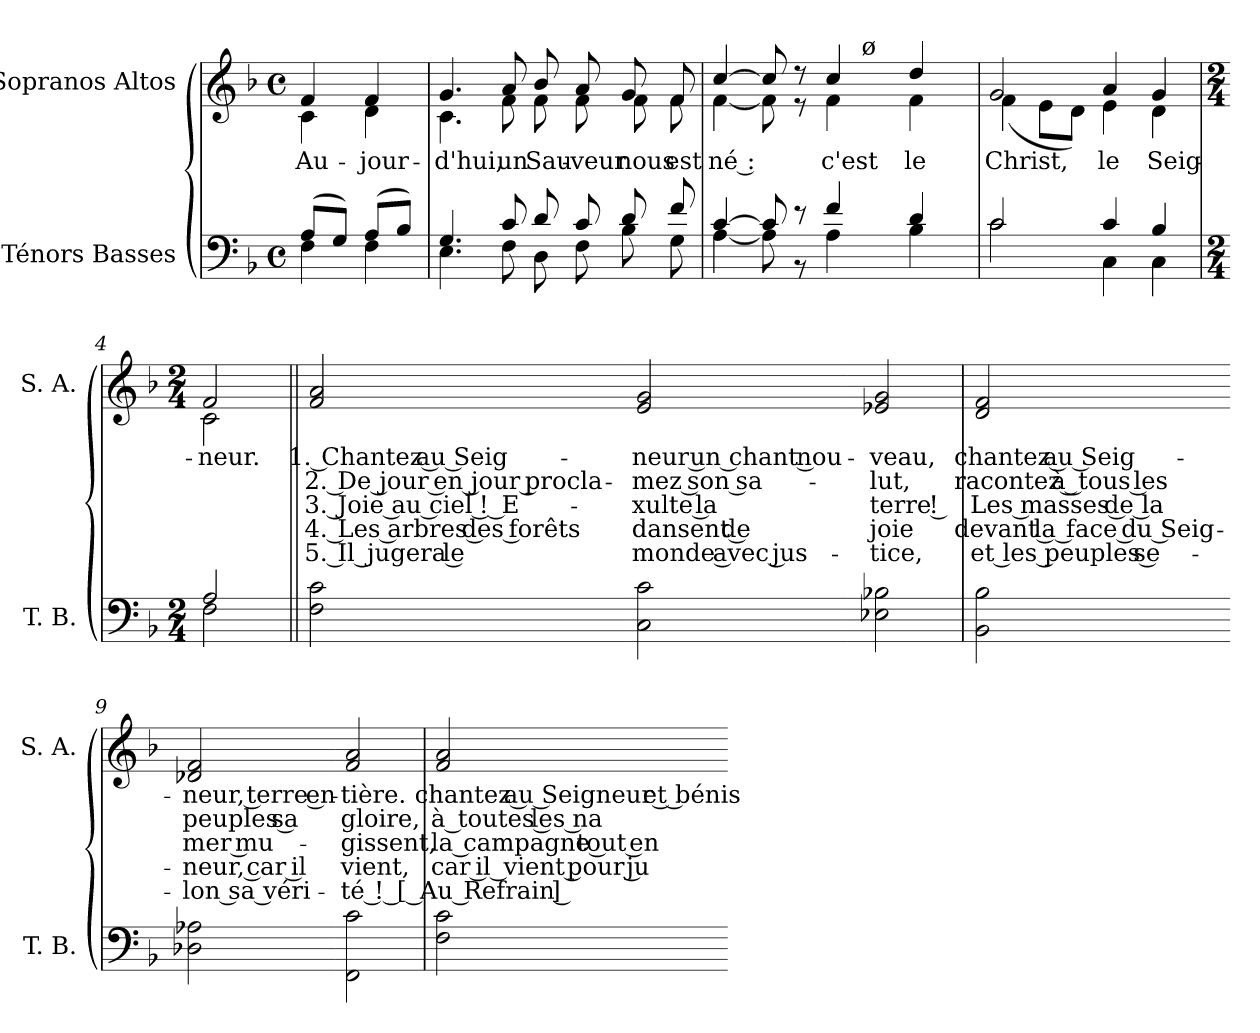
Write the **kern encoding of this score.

**kern	**kern	**text	**text	**text	**text	**text
*part2	*part1	*part1	*part1	*part1	*part1	*part1
*staff2	*staff1	*staff1	*staff1	*staff1	*staff1	*staff1
*I"Ténors Basses	*I"Sopranos Altos	*	*	*	*	*
*I'T. B.	*I'S. A.	*	*	*	*	*
!!LO:PB:g=z
*clefF4	*clefG2	*	*	*	*	*
*k[b-]	*k[b-]	*	*	*	*	*
*F:	*F:	*	*	*	*	*
*M4/4	*M4/4	*	*	*	*	*
*met(c)	*met(c)	*	*	*	*	*
=	=	=	=	=	=	=
*^	*	*	*	*	*	*
!	!	!LO:TX:a:B:t=Joyeux	!	!	!	!	!
!	!	!	!LO:LY:b:color=#000000	!	!	!	!
*	*	*^	*	*	*	*	*
(8Ai/L	4Fi\	4fi/	4ci\	Au-	.	.	.	.
8Gi/J)	.	.	.	.	.	.	.	.
!	!	!	!	!LO:LY:b:color=#000000	!	!	!	!
(8Ai/L	4Fi\	4fi/	4di\	-jour-	.	.	.	.
8B-i/J)	.	.	.	.	.	.	.	.
=1	=1	=1	=1	=1	=1	=1	=1	=1
!	!	!	!	!LO:LY:b:color=#000000	!	!	!	!
4.Gi/	4.Ei\	4.gi/	4.ci\	-d'hui,	.	.	.	.
!	!	!	!	!LO:LY:b:color=#000000	!	!	!	!
8ci/	8Fi\	8ai/	8fi\	un	.	.	.	.
!	!	!	!	!LO:LY:b:color=#000000	!	!	!	!
8di/	8Di\	8b-i/	8fi\	Sau-	.	.	.	.
!	!	!	!	!LO:LY:b:color=#000000	!	!	!	!
8ci/	8Fi\	8ai/	8fi\	-veur	.	.	.	.
!	!	!	!	!LO:LY:b:color=#000000	!	!	!	!
8di/	8B-i\	8gi/	8fi\	nous	.	.	.	.
!	!	!	!	!LO:LY:b:color=#000000	!	!	!	!
8fi/	8Gi\	8fi/	8fi\	est	.	.	.	.
*	*	*v	*v	*	*	*	*	*
=2	=2	=2	=2	=2	=2	=2	=2
*	*	*^	*	*	*	*	*
!	!	!	!	!LO:LY:b:color=#000000	!	!	!	!
*	*	*	*^	*	*	*	*	*
[>4ci/	[<4Ai\	[>4cci/	[<4fi\	2ryy	né :	.	.	.	.
8ci/]	8Ai\]	8cci/]	8fi\]	.	.	.	.	.	.
8r	8r	8r	8r	.	.	.	.	.	.
!	!	!	!	!	!LO:LY:b:color=#000000	!	!	!	!
4fi/	4Ai\	4cci/	4fi\	16ryy	c'est	.	.	.	.
.	.	.	.	32ryy	.	.	.	.	.
.	.	.	.	64ryy	.	.	.	.	.
.	.	.	.	256..ryy	.	.	.	.	.
!	!	!	!	!LO:TX:a:rj:t=ø	!	!	!	!	!
.	.	.	.	4ryy	.	.	.	.	.
!	!	!	!	!	!LO:LY:b:color=#000000	!	!	!	!
4di/	4B-i\	4ddi/	4fi\	.	le	.	.	.	.
.	.	.	.	8ryy	.	.	.	.	.
.	.	.	.	128ryy	.	.	.	.	.
.	.	.	.	1024ryy	.	.	.	.	.
*	*	*v	*v	*v	*	*	*	*	*
=3	=3	=3	=3	=3	=3	=3	=3
*	*	*^	*	*	*	*	*
*	*	*	*^	*	*	*	*	*
!	!	!	!	!	!LO:LY:b:color=#000000	!	!	!	!
*	*	*	*v	*v	*	*	*	*	*
2ci/	2ci\	2gi/	(4fi\	Christ,	.	.	.	.
.	.	.	8ei\L	.	.	.	.	.
.	.	.	8di\J)	.	.	.	.	.
!	!	!	!	!LO:LY:b:color=#000000	!	!	!	!
4ci/	4Ci\	4ai/	4ei\	le	.	.	.	.
!	!	!	!	!LO:LY:b:color=#000000	!	!	!	!
4B-i/	4Ci\	4gi/	4di\	Seig-	.	.	.	.
=4	=4	=4	=4	=4	=4	=4	=4	=4
*M2/4	*	*M2/4	*	*	*	*	*	*
!	!	!	!	!LO:LY:b:color=#000000	!	!	!	!
2Ai/	2Fi\	2fi/	2ci\	-neur.	.	.	.	.
*v	*v	*	*	*	*	*	*	*
*	*v	*v	*	*	*	*	*
!!LO:LB:g=z
=5||	=5||	=5||	=5||	=5||	=5||	=5||
*^	*^	*	*	*	*	*
!	!	!	!	!LO:LY:b:color=#000000	!LO:LY:b:color=#000000	!LO:LY:b:color=#000000	!LO:LY:b:color=#000000	!LO:LY:b:color=#000000
*v	*v	*	*	*	*	*	*	*
*	*v	*v	*	*	*	*	*
2Fi\ 2ci	2fi/ 2ai	1. Chantez au Seig-	2. De jour en jour procla-	3. Joie au ciel ! E-	4. Les arbres des forêts	5. Il jugera le
=6-	=6-	=6-	=6-	=6-	=6-	=6-
!	!	!LO:LY:b:color=#000000	!LO:LY:b:color=#000000	!LO:LY:b:color=#000000	!LO:LY:b:color=#000000	!LO:LY:b:color=#000000
2Ci\ 2ci	2ei/ 2gi	-neur un chant nou-	-mez son sa-	-xulte la	dansent de	monde avec jus-
=7-	=7-	=7-	=7-	=7-	=7-	=7-
!	!	!LO:LY:b:color=#000000	!LO:LY:b:color=#000000	!LO:LY:b:color=#000000	!LO:LY:b:color=#000000	!LO:LY:b:color=#000000
2E-Xi\ 2B-Xi	2e-Xi/ 2gi	-veau,	-lut,	terre !	joie	-tice,
=8	=8	=8	=8	=8	=8	=8
!	!	!LO:LY:b:color=#000000	!LO:LY:b:color=#000000	!LO:LY:b:color=#000000	!LO:LY:b:color=#000000	!LO:LY:b:color=#000000
2BB-i\ 2B-i	2di/ 2fi	chantez au Seig-	racontez à tous les	Les masses de la	devant la face du Seig-	et les peuples se-
=9-	=9-	=9-	=9-	=9-	=9-	=9-
!	!	!LO:LY:b:color=#000000	!LO:LY:b:color=#000000	!LO:LY:b:color=#000000	!LO:LY:b:color=#000000	!LO:LY:b:color=#000000
2D-Xi\ 2A-Xi	2d-Xi/ 2fi	-neur, terre en-	peuples sa	mer mu-	-neur, car il	-lon sa véri-
!!LO:LB:g=z
=10-	=10-	=10-	=10-	=10-	=10-	=10-
!	!	!LO:LY:b:color=#000000	!LO:LY:b:color=#000000	!LO:LY:b:color=#000000	!LO:LY:b:color=#000000	!LO:LY:b:color=#000000
2FFi\ 2ci	2fi/ 2ai	-tière.	gloire,	-gissent,	vient,	-té ! [ Au Refrain ]
=11	=11	=11	=11	=11	=11	=11
!	!	!LO:LY:b:color=#000000	!LO:LY:b:color=#000000	!LO:LY:b:color=#000000	!LO:LY:b:color=#000000	!
2Fi\ 2ci	2fi/ 2ai	chantez au Seigneur et bénis-	à toutes les na-	la campagne tout en-	car il vient pour ju-	.
=-	=-	=-	=-	=-	=-	=-
*-	*-	*-	*-	*-	*-	*-
